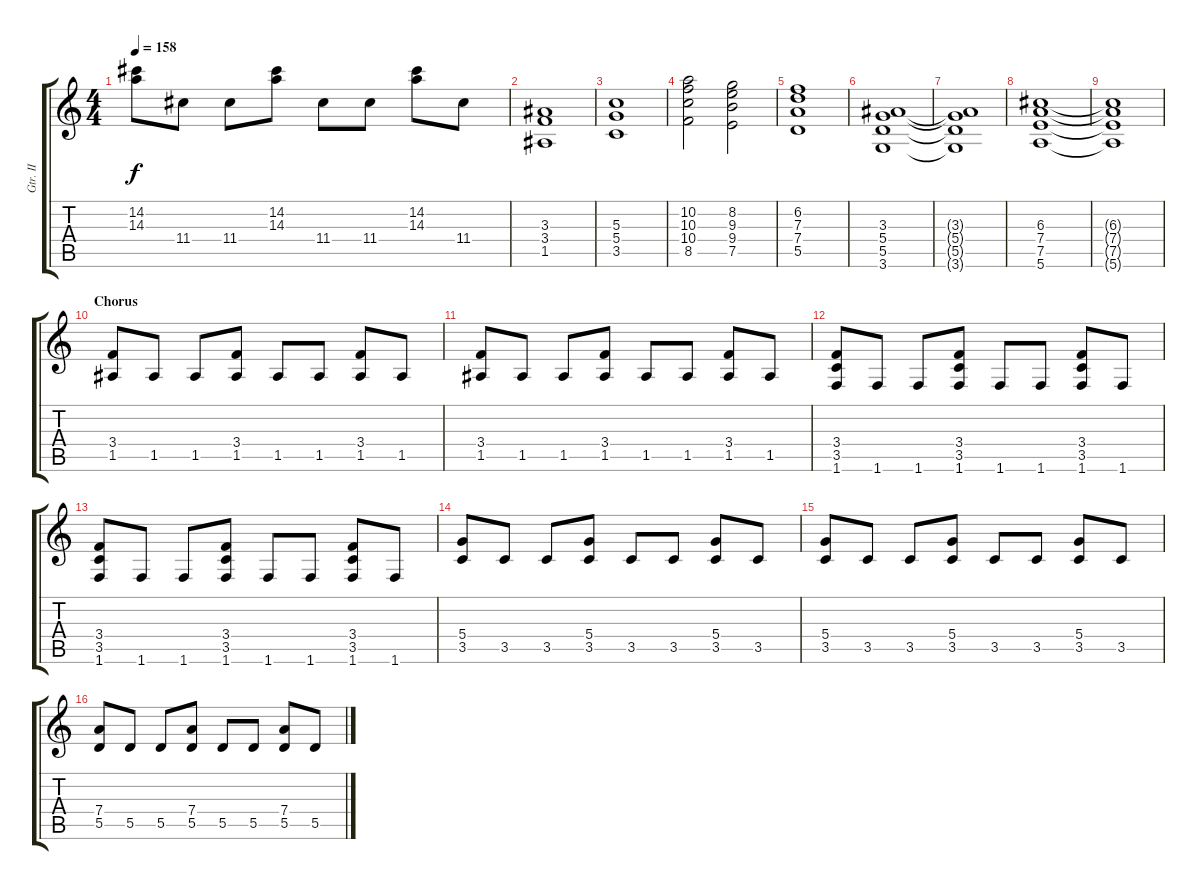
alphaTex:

\track ("Gtr. II" "Gtr. II") {instrument distortionguitar}
\staff {score tabs}
\tuning (E4 B3 G3 D3 A2 E2) {hide}
\ts (4 4)
\tempo 158
\clef g2
\ks c
(14.2 14.3).8{dy f} 11.4.8 11.4.8 (14.2 14.3).8 11.4.8 11.4.8 (14.2 14.3).8 11.4.8 |
(3.3 3.4 1.5).1 |
(5.3 5.4 3.5).1 |
(10.2 10.3 10.4 8.5).2 (8.2 9.3 9.4 7.5).2 |
(6.2 7.3 7.4 5.5).1 |
(3.3 5.4 5.5 3.6).1 |
(3.3{t} 5.4{t} 5.5{t} 3.6{t}).1 |
(6.3 7.4 7.5 5.6).1 |
(6.3{t} 7.4{t} 7.5{t} 5.6{t}).1 |
\section ("" "Chorus")
(3.4 1.5).8 1.5.8 1.5.8 (3.4 1.5).8 1.5.8 1.5.8 (3.4 1.5).8 1.5.8 |
(3.4 1.5).8 1.5.8 1.5.8 (3.4 1.5).8 1.5.8 1.5.8 (3.4 1.5).8 1.5.8 |
(3.4 3.5 1.6).8 1.6.8 1.6.8 (3.4 3.5 1.6).8 1.6.8 1.6.8 (3.4 3.5 1.6).8 1.6.8 |
(3.4 3.5 1.6).8 1.6.8 1.6.8 (3.4 3.5 1.6).8 1.6.8 1.6.8 (3.4 3.5 1.6).8 1.6.8 |
(5.4 3.5).8 3.5.8 3.5.8 (5.4 3.5).8 3.5.8 3.5.8 (5.4 3.5).8 3.5.8 |
(5.4 3.5).8 3.5.8 3.5.8 (5.4 3.5).8 3.5.8 3.5.8 (5.4 3.5).8 3.5.8 |
(7.4 5.5).8 5.5.8 5.5.8 (7.4 5.5).8 5.5.8 5.5.8 (7.4 5.5).8 5.5.8
